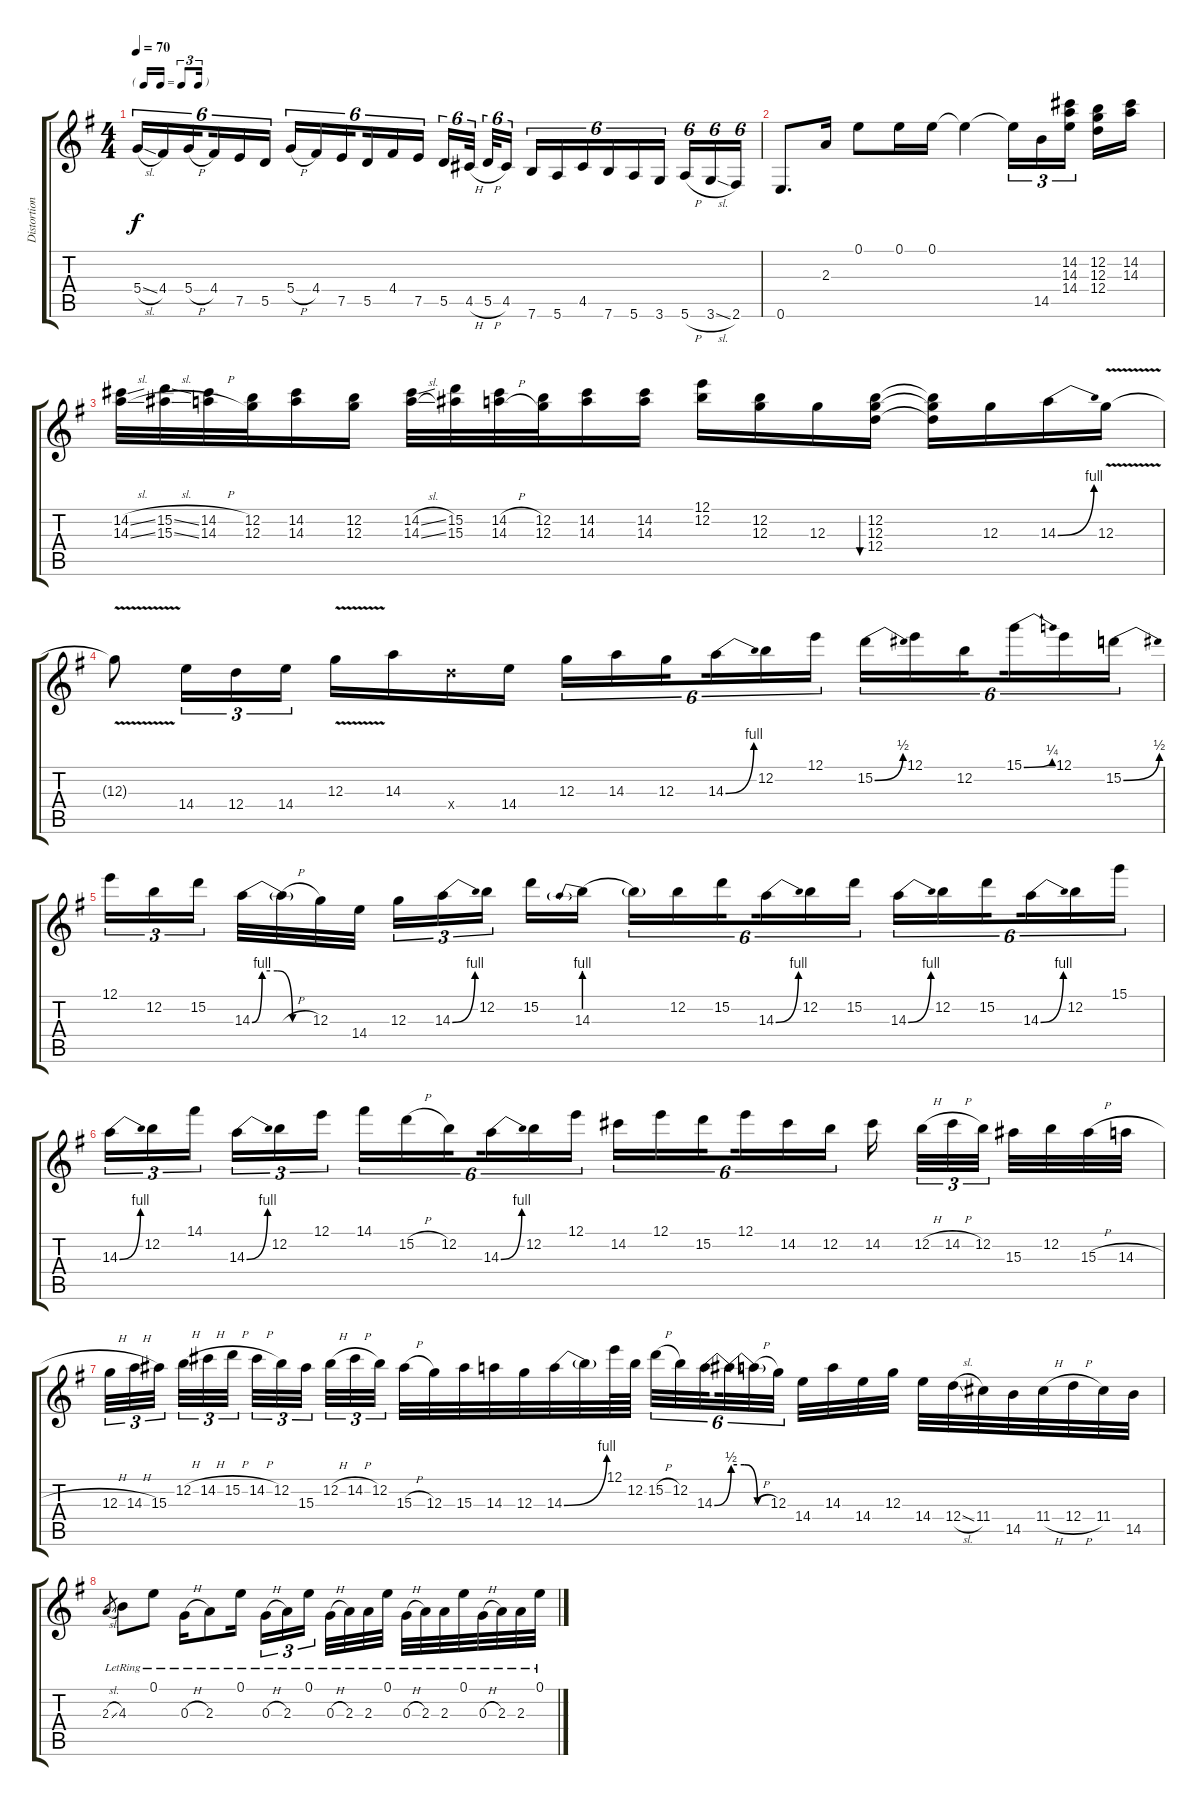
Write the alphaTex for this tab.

\track ("Distortion 2 (Harmony/Solo)" "Distortion") {instrument distortionguitar}
\staff {score tabs}
\tuning (E4 B3 G3 D3 A2 E2) {hide}
\ts (4 4)
\tf triplet16th
\tempo 70
\clef g2
\ks g
5.4{sl}.16{tu (6 4) dy f} 4.4.16{tu (6 4)} 5.4{h}.16{tu (6 4) beam splitsecondary} 4.4.16{tu (6 4)} 7.5.16{tu (6 4)} 5.5.16{tu (6 4)} 5.4{h}.16{tu (6 4)} 4.4.16{tu (6 4)} 7.5.16{tu (6 4) beam splitsecondary} 5.5.16{tu (6 4)} 4.4.16{tu (6 4)} 7.5.16{tu (6 4)} 5.5.16{tu (6 4)} 4.5{h}.32{tu (6 4) beam splitsecondary} 5.5{h}.32{tu (6 4)} 4.5.16{tu (6 4) beam splitsecondary} 7.6.16{tu (6 4)} 5.6.16{tu (6 4)} 4.5.16{tu (6 4)} 7.6.16{tu (6 4)} 5.6.16{tu (6 4)} 3.6.16{tu (6 4) beam splitsecondary} 5.6{h}.16{tu (6 4)} 3.6{sl}.16{tu (6 4)} 2.6.16{tu (6 4)} |
0.6.8{d} 2.3.16 0.1.8 0.1.16 0.1.16 0.1{t}.4 0.1{t}.16{tu (3 2)} 14.5.16{tu (3 2)} (14.2 14.3 14.4).16{tu (3 2) beam splitsecondary} (12.2 12.3 12.4).16 (14.2 14.3).16 |
(14.2{sl} 14.3{sl}).32 (15.2{sl} 15.3{sl}).32 (14.2{h} 14.3{h}).32 (12.2 12.3).32 (14.2 14.3).16 (12.2 12.3).16 (14.2{sl} 14.3{sl}).32 (15.2 15.3).32 (14.2{h} 14.3{h}).32 (12.2 12.3).32 (14.2 14.3).16 (14.2 14.3).16 (12.1 12.2).16 (12.2 12.3).16 12.3.16 (12.2 12.3 12.4).16{bu 30} (12.2{t} 12.3{t} 12.4{t}).16 12.3.16 14.3{be (bend 0 0 60 4)}.16 12.3{v}.16 |
12.3{v t}.8 14.4.16{tu (3 2)} 12.4.16{tu (3 2)} 14.4.16{tu (3 2)} 12.3{v}.16 14.3.16 12.4{x}.16 14.4.16 12.3.16{tu (6 4)} 14.3.16{tu (6 4)} 12.3.16{tu (6 4) beam splitsecondary} 14.3{be (bend 0 0 60 4)}.16{tu (6 4)} 12.2.16{tu (6 4)} 12.1.16{tu (6 4)} 15.2{be (bend 0 0 60 2)}.16{tu (6 4)} 12.1.16{tu (6 4)} 12.2.16{tu (6 4) beam splitsecondary} 15.1{be (bend 0 0 60 1)}.16{tu (6 4)} 12.1.16{tu (6 4)} 15.2{be (bend 0 0 60 2)}.16{tu (6 4)} |
12.1.16{tu (3 2)} 12.2.16{tu (3 2)} 15.2.16{tu (3 2) beam splitsecondary} 14.3{be (custom 0 0 10 4 25 4 40 0 60 0)}.32 14.3{h t}.32 12.3.32 14.4.32 12.3.16{tu (3 2)} 14.3{be (bend 0 0 60 4)}.16{tu (3 2)} 12.2.16{tu (3 2) beam splitsecondary} 15.2.16 14.3{be (prebend 0 4 60 4)}.16 14.3{t}.16{tu (6 4)} 12.2.16{tu (6 4)} 15.2.16{tu (6 4) beam splitsecondary} 14.3{be (bend 0 0 60 4)}.16{tu (6 4)} 12.2.16{tu (6 4)} 15.2.16{tu (6 4)} 14.3{be (bend 0 0 60 4)}.16{tu (6 4)} 12.2.16{tu (6 4)} 15.2.16{tu (6 4) beam splitsecondary} 14.3{be (bend 0 0 60 4)}.16{tu (6 4)} 12.2.16{tu (6 4)} 15.1.16{tu (6 4)} |
14.3{be (bend 0 0 60 4)}.16{tu (3 2)} 12.2.16{tu (3 2)} 14.1.16{tu (3 2) beam splitsecondary} 14.3{be (bend 0 0 60 4)}.16{tu (3 2)} 12.2.16{tu (3 2)} 12.1.16{tu (3 2)} 14.1.16{tu (6 4)} 15.2{h}.16{tu (6 4)} 12.2.16{tu (6 4) beam splitsecondary} 14.3{be (bend 0 0 60 4)}.16{tu (6 4)} 12.2.16{tu (6 4)} 12.1.16{tu (6 4)} 14.2.16{tu (6 4)} 12.1.16{tu (6 4)} 15.2.16{tu (6 4) beam splitsecondary} 12.1.16{tu (6 4)} 14.2.16{tu (6 4)} 12.2.16{tu (6 4)} 14.2.16{beam splitsecondary} 12.2{h}.32{tu (3 2)} 14.2{h}.32{tu (3 2)} 12.2.32{tu (3 2) beam splitsecondary} 15.3.32 12.2.32 15.3{h}.32 14.3{h}.32 |
12.3{h}.32{tu (3 2)} 14.3{h}.32{tu (3 2)} 15.3.32{tu (3 2) beam splitsecondary} 12.2{h}.32{tu (3 2)} 14.2{h}.32{tu (3 2)} 15.2{h}.32{tu (3 2) beam splitsecondary} 14.2{h}.32{tu (3 2)} 12.2.32{tu (3 2)} 15.3.32{tu (3 2) beam splitsecondary} 12.2{h}.32{tu (3 2)} 14.2{h}.32{tu (3 2)} 12.2.32{tu (3 2)} 15.3{h}.32 12.3.32 15.3.32 14.3.32 12.3.32 14.3{be (bend 0 0 60 4)}.32 14.3{t}.32 12.1.64 12.2.64 15.2{h}.32{tu (6 4)} 12.2.32{tu (6 4)} 14.3{be (bend 0 0 60 2)}.32{tu (6 4) beam splitsecondary} 14.3{be (custom 0 2 20 2 40 0 60 0) t}.32{tu (6 4)} 14.3{h t}.32{tu (6 4)} 12.3.32{tu (6 4) beam splitsecondary} 14.4.32 14.3.32 14.4.32 12.3.32 14.4.32 12.4{sl}.32 11.4.32 14.5.32 11.4{h}.32 12.4{h}.32 11.4.32 14.5.32 |
2.3{sl}.8{gr} 4.3{lr}.8 0.1{lr}.8 0.3{h lr}.16 2.3{lr}.8 0.1{lr}.16 0.3{h lr}.16{tu (3 2)} 2.3{lr}.16{tu (3 2)} 0.1{lr}.16{tu (3 2) beam splitsecondary} 0.3{h lr}.32 2.3{lr}.32 2.3{lr}.32 0.1{lr}.32 0.3{h lr}.32 2.3{lr}.32 2.3{lr}.32 0.1{lr}.32 0.3{h lr}.32 2.3{lr}.32 2.3{lr}.32 0.1{lr}.32
